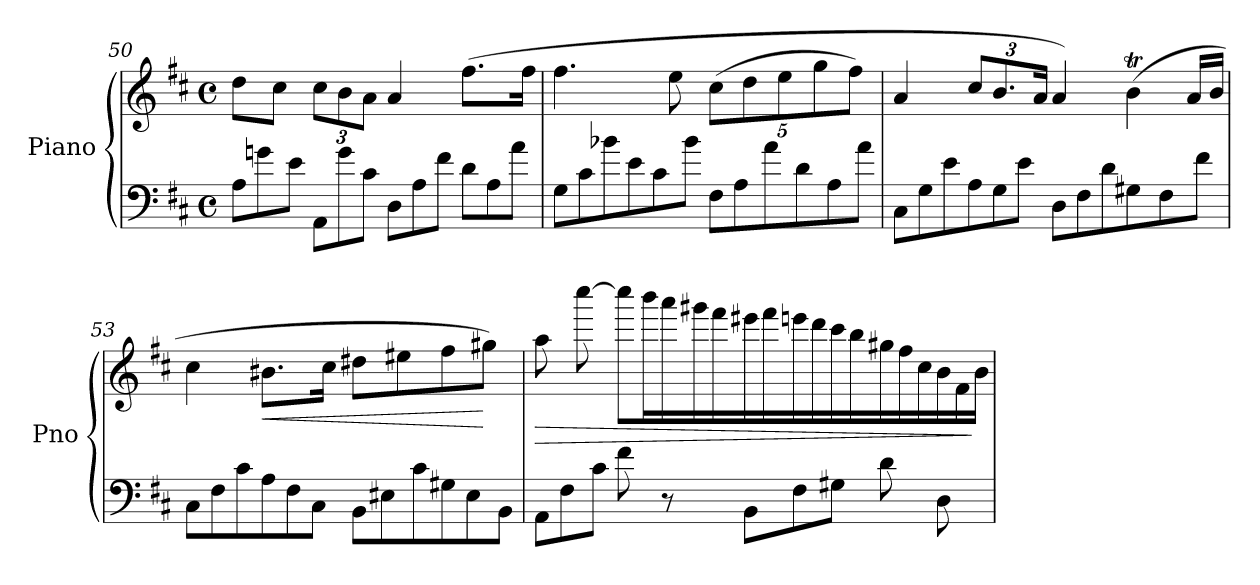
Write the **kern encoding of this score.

**kern	**kern	**dynam
*part1	*part1	*part1
*staff2	*staff1	*staff1/2
*I"Piano	*	*
*I'Pno	*	*
!!LO:LB:g=z
*clefF4	*clefG2	*
*k[f#c#]	*k[f#c#]	*
*D:	*D:	*
*M4/4	*M4/4	*
*met(c)	*met(c)	*
*Xtuplet	*	*
=50	=50	=50
12A\L	8dd\L	.
12gn\	.	.
.	8cc#\J	.
12e\J	.	.
*	*Xbrackettup	*
12AA\L	12cc#\L	.
12g\	12b\	.
12c#\J	12a\J	.
12D\L	4a/	.
12A\	.	.
12f#\J	.	.
12d\L	(8.ff#\L	.
12A\	.	.
12a\J	.	.
.	16ff#\Jk	.
=51	=51	=51
12G\L	4.ff#\	.
12c#\	.	.
12b-X\	.	.
12e\	.	.
12c#\	.	.
.	8ee\	.
12b-\J	.	.
12F#\L	(10cc#\L	.
12A\	.	.
.	10dd\	.
12a\	.	.
.	10ee\	.
12d\	.	.
.	10gg\	.
12A\	.	.
.	10ff#\J)	.
12a\J	.	.
=52	=52	=52
*	*^	*
12C#\L	4a/	2.ryy	.
12G\	.	.	.
12e\	.	.	.
12A\	12cc#/L	.	.
12G\	12.b/	.	.
12e\J	.	.	.
.	24a/Jk	.	.
12D\L	4a/)	.	.
12F#\	.	.	.
12d\	.	.	.
*	*	*Xtuplet	*
12G#X\	(4bT\	20byy	.
.	.	20cc#yy	.
12F#\	.	.	.
.	.	20byy	.
.	.	20a/LL	.
12f#\J	.	.	.
.	.	20b/JJ	.
*	*v	*v	*
=53	=53	=53
12C#\L	4cc#\	.
12F#\	.	.
12c#\	.	.
!	!	!LO:HP:b
12A\	8.b#X\L	<
12F#\	.	.
12C#\J	.	.
.	16cc#\Jk	.
12BB\L	8dd#X\L	.
12E#X\	.	.
.	8ee#X\	.
12c#\	.	.
12G#X\	8ff#\	.
12E#\	.	.
.	8gg#X\J)	[
12BB\J	.	.
!!LO:LB:g=z
=54	=54	=54
!	!	!LO:HP:b
12AA\L	8aa\	>
12F#\	.	.
.	[8cccc#\	.
12c#\J	.	.
8f#\	12cccc#\L]	.
.	24bbb\L	.
8r	24aaa\	.
.	24ggg#X\	.
.	24fff#\	.
12BB\L	24eee#X\	.
.	24fff#\	.
12F#\	24eeen\	.
.	24ddd\	.
12G#X\J	24ccc#\	.
.	24bb\	.
8d\	24gg#X\	.
.	24ff#\	.
.	24cc#\	.
8D\	24b\	.
.	24f#\	.
.	24b\JJ	]
=	=	=
*-	*-	*-
